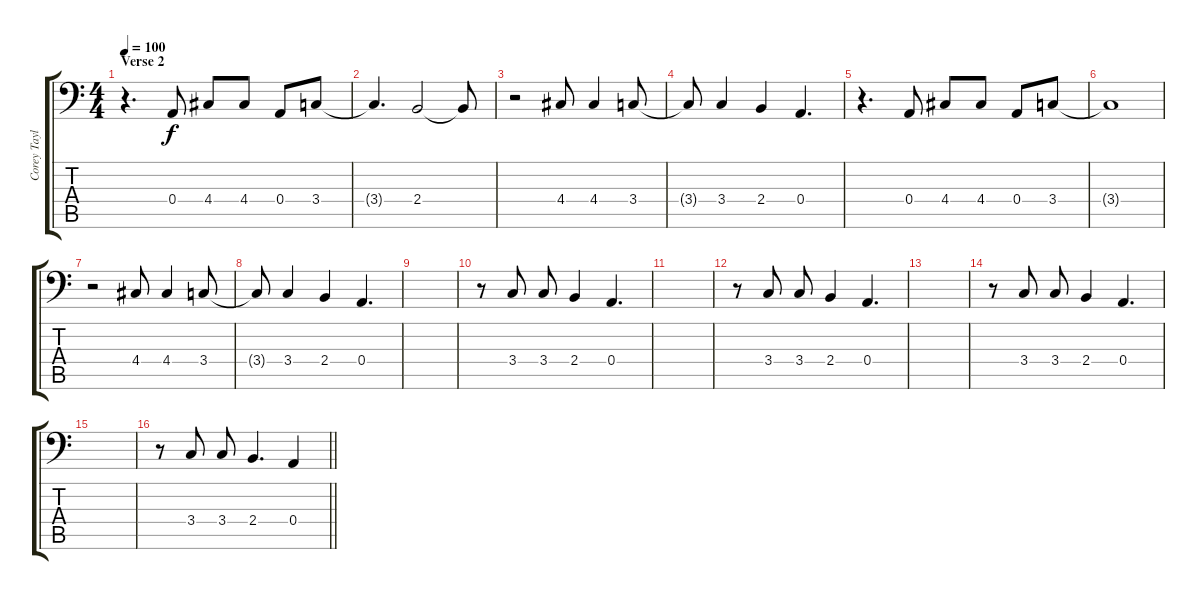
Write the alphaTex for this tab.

\track ("Corey Taylor" "Corey Tayl") {instrument altosax}
\staff {score tabs}
\tuning (B3 Gb3 D3 A2 E2 A1) {hide}
\ts (4 4)
\section ("" "Verse 2")
\tempo 100
\clef f4
\ks c
r.4{d dy f} 0.4.8 4.4.8 4.4.8 0.4.8 3.4.8 |
3.4{t}.4{d} 2.4.2 2.4{t}.8 |
r.2 4.4.8 4.4.4 3.4.8 |
3.4{t}.8 3.4.4 2.4.4 0.4.4{d} |
r.4{d} 0.4.8 4.4.8 4.4.8 0.4.8 3.4.8 |
3.4{t}.1 |
r.2 4.4.8 4.4.4 3.4.8 |
3.4{t}.8 3.4.4 2.4.4 0.4.4{d} |
|
r.8 3.4.8 3.4.8 2.4.4 0.4.4{d} |
|
r.8 3.4.8 3.4.8 2.4.4 0.4.4{d} |
|
r.8 3.4.8 3.4.8 2.4.4 0.4.4{d} |
|
\barLineRight lightlight
r.8 3.4.8 3.4.8 2.4.4{d} 0.4.4
